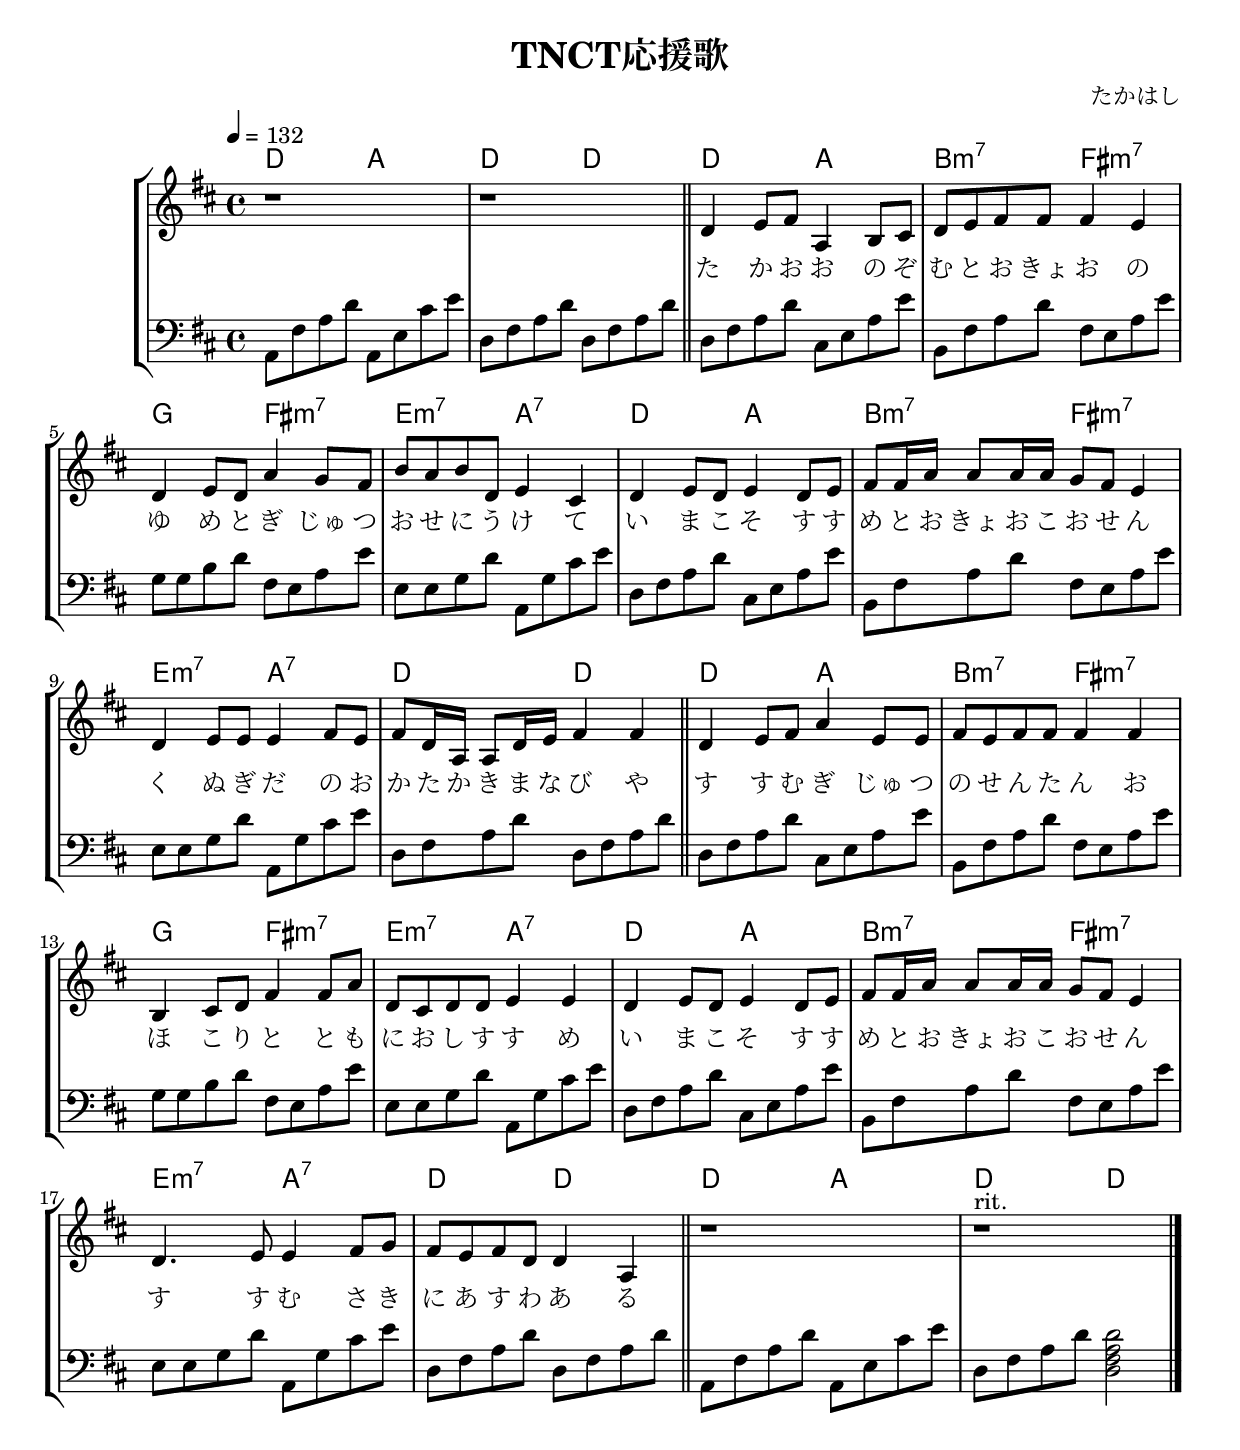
\version "2.12.1"

\header {
	title = \markup {TNCT応援歌}
	composer = \markup \center-column {たかはし}
}

harmony = \chordmode {
	d2 a d d 

	d a b:min7 fis:min7 g fis:min7 e:min7 a:7 d a b:min7 fis:min7 e:min7 a:7 d d 

	d a b:min7 fis:min7 g fis:min7 e:min7 a:7 d a b:min7 fis:min7 e:min7 a:7 d d 

	d a d d 
}

melody = {
	\key d \major
	\tempo 4 = 132
	r1 | r1   
	\set Staff.midiInstrument = #"mmi0.42"
	 d'4  e'8  fis'8  a4  b8  cis'8 
	d'8  e'8  fis'8  fis'8  fis'4  e'4 
	d'4  e'8  d'8  a'4  g'8  fis'8 
	b'8  a'8  b'8  d'8  e'4  cis'4 
	d'4  e'8  d'8  e'4  d'8  e'8 
	fis'8  fis'16  a'16  a'8  a'16  a'16  g'8  fis'8  e'4 
	d'4  e'8  e'8  e'4  fis'8  e'8 
	fis'8  d'16  a16  a8  d'16  e'16  fis'4  fis'4
	\set Staff.midiInstrument = #"mmi0.42"
	 d'4  e'8  fis'8  a'4  e'8  e'8 
	fis'8  e'8  fis'8  fis'8  fis'4  fis'4 
	b4  cis'8  d'8  fis'4  fis'8  a'8 
	d'8  cis'8  d'8  d'8  e'4  e'4 
	d'4  e'8  d'8  e'4  d'8  e'8 
	fis'8  fis'16  a'16  a'8  a'16  a'16  g'8  fis'8  e'4 
	d'4.  e'8  e'4  fis'8  g'8 
	fis'8  e'8  fis'8  d'8  d'4  a4
	r1 | r1^"rit." \bar "|."
}

words = \lyricmode {
	
	た  か  お  お  の  ぞ  む  と  お  きょ  お  の  ゆ  め  と  ぎ  じゅ  つ  お  せ  に  う  け  て  い  ま  こ  そ  す  す  め  と  お  きょ  お  こ  お  せ  ん  く  ぬ  ぎ  だ  の  お  か  た  か  き  ま  な  び  や  
	す  す  む  ぎ  じゅ  つ  の  せ  ん  た  ん  お  ほ  こ  り  と  と  も  に  お  し  す  す  め  い  ま  こ  そ  す  す  め  と  お  きょ  お  こ  お  せ  ん  す  す  む  さ  き  に  あ  す  わ  あ  る  
	
}

tempochange = {
	\tempo 4 = 132
	r1 | r1 \bar "||"
	\tempo 4 = 132
	r1 | r1 | r1 | r1 | r1 | r1 | r1 | r1 \bar "||"
	\tempo 4 = 132
	r1 | r1 | r1 | r1 | r1 | r1 | r1 | r1 \bar "||"
	\tempo 4 = 132
	r1 | \tempo 4 = 99 r2 \tempo 4 = 88 r2 \bar "|."
}

mainacc = {
	\clef bass
	\set Staff.midiInstrument = #"Synth Bass 1"
	\key d \major
	\tempo 4 = 132
	a,8 fis8 a8 d'8
	a,8 e8 cis'8 e'8
	d8 fis8 a8 d'8
	d8 fis8 a8 d'8
	\bar "||"

	\set Staff.midiInstrument = #"Synth Bass 1"
	d8 fis8 a8 d'8
	cis8 e8 a8 e'8
	b,8 fis8 a8 d'8
	fis8 e8 a8 e'8
	g8 g8 b8 d'8
	fis8 e8 a8 e'8
	e8 e8 g8 d'8
	a,8 g8 cis'8 e'8
	d8 fis8 a8 d'8
	cis8 e8 a8 e'8
	b,8 fis8 a8 d'8
	fis8 e8 a8 e'8
	e8 e8 g8 d'8
	a,8 g8 cis'8 e'8
	d8 fis8 a8 d'8
	d8 fis8 a8 d'8
	\bar "||"

	\set Staff.midiInstrument = #"Synth Bass 1"
	d8 fis8 a8 d'8
	cis8 e8 a8 e'8
	b,8 fis8 a8 d'8
	fis8 e8 a8 e'8
	g8 g8 b8 d'8
	fis8 e8 a8 e'8
	e8 e8 g8 d'8
	a,8 g8 cis'8 e'8
	d8 fis8 a8 d'8
	cis8 e8 a8 e'8
	b,8 fis8 a8 d'8
	fis8 e8 a8 e'8
	e8 e8 g8 d'8
	a,8 g8 cis'8 e'8
	d8 fis8 a8 d'8
	d8 fis8 a8 d'8
	\bar "||"

	\set Staff.midiInstrument = #"Synth Bass 1"
	a,8 fis8 a8 d'8
	a,8 e8 cis'8 e'8
	d8 fis8 a8 d'8
	<d fis a d'>2
	\bar "|."
}

subacc = {
	\clef bass
	\set Staff.midiInstrument = #"Electric Guitar (clean)"
	\key d \major
	\tempo 4 = 132
	a,16 fis <a d'> fis fis fis <a d'> fis
	a,16 e <cis' e'> e e e <cis' e'> e
	d16 fis <a d'> fis fis fis <a d'> fis
	d16 fis <a d'> fis fis fis <a d'> fis
	\bar "||"

	\set Staff.midiInstrument = #"Acoustic grand"
	d16 fis <a d'> fis fis fis <a d'> fis
	cis16 e <a e'> e e e <a e'> e
	b,16 fis <a d'> fis fis fis <a d'> fis
	fis16 e <a e'> e e e <a e'> e
	g16 g <b d'> g g g <b d'> g
	fis16 e <a e'> e e e <a e'> e
	e16 e <g d'> e e e <g d'> e
	a,16 g <cis' e'> g g g <cis' e'> g
	d16 fis <a d'> fis fis fis <a d'> fis
	cis16 e <a e'> e e e <a e'> e
	b,16 fis <a d'> fis fis fis <a d'> fis
	fis16 e <a e'> e e e <a e'> e
	e16 e <g d'> e e e <g d'> e
	a,16 g <cis' e'> g g g <cis' e'> g
	d16 fis <a d'> fis fis fis <a d'> fis
	d16 fis <a d'> fis fis fis <a d'> fis
	\bar "||"

	\set Staff.midiInstrument = #"Acoustic grand"
	d16 fis <a d'> fis fis fis <a d'> fis
	cis16 e <a e'> e e e <a e'> e
	b,16 fis <a d'> fis fis fis <a d'> fis
	fis16 e <a e'> e e e <a e'> e
	g16 g <b d'> g g g <b d'> g
	fis16 e <a e'> e e e <a e'> e
	e16 e <g d'> e e e <g d'> e
	a,16 g <cis' e'> g g g <cis' e'> g
	d16 fis <a d'> fis fis fis <a d'> fis
	cis16 e <a e'> e e e <a e'> e
	b,16 fis <a d'> fis fis fis <a d'> fis
	fis16 e <a e'> e e e <a e'> e
	e16 e <g d'> e e e <g d'> e
	a,16 g <cis' e'> g g g <cis' e'> g
	d16 fis <a d'> fis fis fis <a d'> fis
	d16 fis <a d'> fis fis fis <a d'> fis
	\bar "||"

	\set Staff.midiInstrument = #"Electric Guitar (clean)"
	a,16 fis <a d'> fis fis fis <a d'> fis
	a,16 e <cis' e'> e e e <cis' e'> e
	d16 fis <a d'> fis fis fis <a d'> fis
	d16 fis <a d'> fis <d fis a d'>4
	\bar "|."
}

percA = {
	\drummode {
	hh4 hh4 hh4 hh4  |hh4 hh4 hh4 hh4  \bar "||"
	hh4 hh4 hh4 hh4  |hh4 hh4 hh4 hh4  |hh4 hh4 hh4 hh4  |hh4 hh4 hh4 hh4  |hh4 hh4 hh4 hh4  |hh4 hh4 hh4 hh4  |hh4 hh4 hh4 hh4  |hh4 hh4 hh4 hh4  \bar "||"
	hh4 hh4 hh4 hh4  |hh4 hh4 hh4 hh4  |hh4 hh4 hh4 hh4  |hh4 hh4 hh4 hh4  |hh4 hh4 hh4 hh4  |hh4 hh4 hh4 hh4  |hh4 hh4 hh4 hh4  |hh4 hh4 hh4 hh4  \bar "||"
	hh4 hh4 hh4 hh4  |hh4 hh4 hh4 hh4  \bar "|."
	}
}

percB = {
	\drummode {
	r8 ss4 ss4 ss4 ss8  |r8 ss4 ss8 ss8. ss8. ss8  \bar "||"
	r8 ss4 ss4 ss4 ss8  |r8 ss4 ss8 ss8. ss8. ss8  |r8 ss4 ss4 ss4 ss8  |r8 ss4 ss8 ss8. ss8. ss8  |r8 ss4 ss4 ss4 ss8  |r8 ss4 ss8 ss8. ss8. ss8  |r8 ss4 ss4 ss4 ss8  |r8 ss4 ss8 ss8. ss8. ss8  \bar "||"
	r8 ss4 ss4 ss4 ss8  |r8 ss4 ss8 ss8. ss8. ss8  |r8 ss4 ss4 ss4 ss8  |r8 ss4 ss8 ss8. ss8. ss8  |r8 ss4 ss4 ss4 ss8  |r8 ss4 ss8 ss8. ss8. ss8  |r8 ss4 ss4 ss4 ss8  |r8 ss4 ss8 ss8. ss8. ss8  \bar "||"
	r8 ss4 ss4 ss4 ss8  |r8 ss4 ss8 ss8. ss8. ss8  \bar "|."
	}
}

percC = {
	\drummode {
	r8 hhp4 hhp4 hhp4 hhp8  |r8 hhp4 hhp4 hhp4 hhp8  \bar "||"
	r8 hhp4 hhp4 hhp4 hhp8  |r8 hhp4 hhp4 hhp4 hhp8  |r8 hhp4 hhp4 hhp4 hhp8  |r8 hhp4 hhp4 hhp4 hhp8  |r8 hhp4 hhp4 hhp4 hhp8  |r8 hhp4 hhp4 hhp4 hhp8  |r8 hhp4 hhp4 hhp4 hhp8  |r8 hhp4 hhp4 hhp4 hhp8  \bar "||"
	r8 hhp4 hhp4 hhp4 hhp8  |r8 hhp4 hhp4 hhp4 hhp8  |r8 hhp4 hhp4 hhp4 hhp8  |r8 hhp4 hhp4 hhp4 hhp8  |r8 hhp4 hhp4 hhp4 hhp8  |r8 hhp4 hhp4 hhp4 hhp8  |r8 hhp4 hhp4 hhp4 hhp8  |r8 hhp4 hhp4 hhp4 hhp8  \bar "||"
	r8 hhp4 hhp4 hhp4 hhp8  |r8 hhp4 hhp4 hhp4 hhp8  \bar "|."
	}
}

percD = {
	\drummode {
	bd2 bd4. r16 bd16  |bd4 bd4 bd4 bd8. bd16  \bar "||"
	bd2 bd4. r16 bd16  |bd4 bd4 bd4 bd8. bd16  |bd2 bd4. r16 bd16  |bd4 bd4 bd4 bd8. bd16  |bd2 bd4. r16 bd16  |bd4 bd4 bd4 bd8. bd16  |bd2 bd4. r16 bd16  |bd4 bd4 bd4 bd8. bd16  \bar "||"
	bd2 bd4. r16 bd16  |bd4 bd4 bd4 bd8. bd16  |bd2 bd4. r16 bd16  |bd4 bd4 bd4 bd8. bd16  |bd2 bd4. r16 bd16  |bd4 bd4 bd4 bd8. bd16  |bd2 bd4. r16 bd16  |bd4 bd4 bd4 bd8. bd16  \bar "||"
	bd2 bd4. r16 bd16  |bd4 bd4 bd4 bd8. bd16  \bar "|."
	}
}

\score {
	<<
		\new StaffGroup <<
			\new ChordNames {\harmony}
			\new Voice = "melody" {\melody}
			\new Lyrics \lyricsto "melody" \words
			\new Staff = "mainacc" {\mainacc}
		>>
	>>
	\layout { }
}
